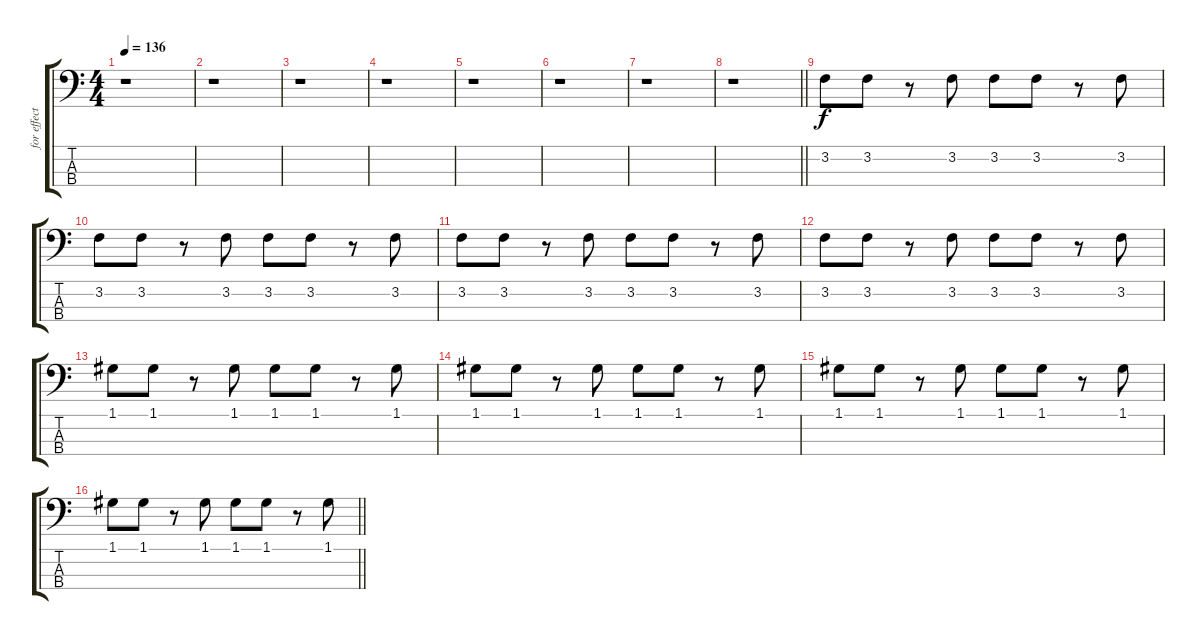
\track ("for effect" "for effect") {instrument electricbassfinger}
\staff {score tabs}
\tuning (G2 D2 A1 E1) {hide}
\ts (4 4)
\tempo 136
\clef f4
\ks c
r.1{dy f instrument electricbassfinger} |
r.1 |
r.1 |
r.1 |
r.1 |
r.1 |
r.1 |
\barLineRight lightlight
r.1 |
3.2.8 3.2.8 r.8 3.2.8 3.2.8 3.2.8 r.8 3.2.8 |
3.2.8 3.2.8 r.8 3.2.8 3.2.8 3.2.8 r.8 3.2.8 |
3.2.8 3.2.8 r.8 3.2.8 3.2.8 3.2.8 r.8 3.2.8 |
3.2.8 3.2.8 r.8 3.2.8 3.2.8 3.2.8 r.8 3.2.8 |
1.1.8 1.1.8 r.8 1.1.8 1.1.8 1.1.8 r.8 1.1.8 |
1.1.8 1.1.8 r.8 1.1.8 1.1.8 1.1.8 r.8 1.1.8 |
1.1.8 1.1.8 r.8 1.1.8 1.1.8 1.1.8 r.8 1.1.8 |
\barLineRight lightlight
1.1.8 1.1.8 r.8 1.1.8 1.1.8 1.1.8 r.8 1.1.8
